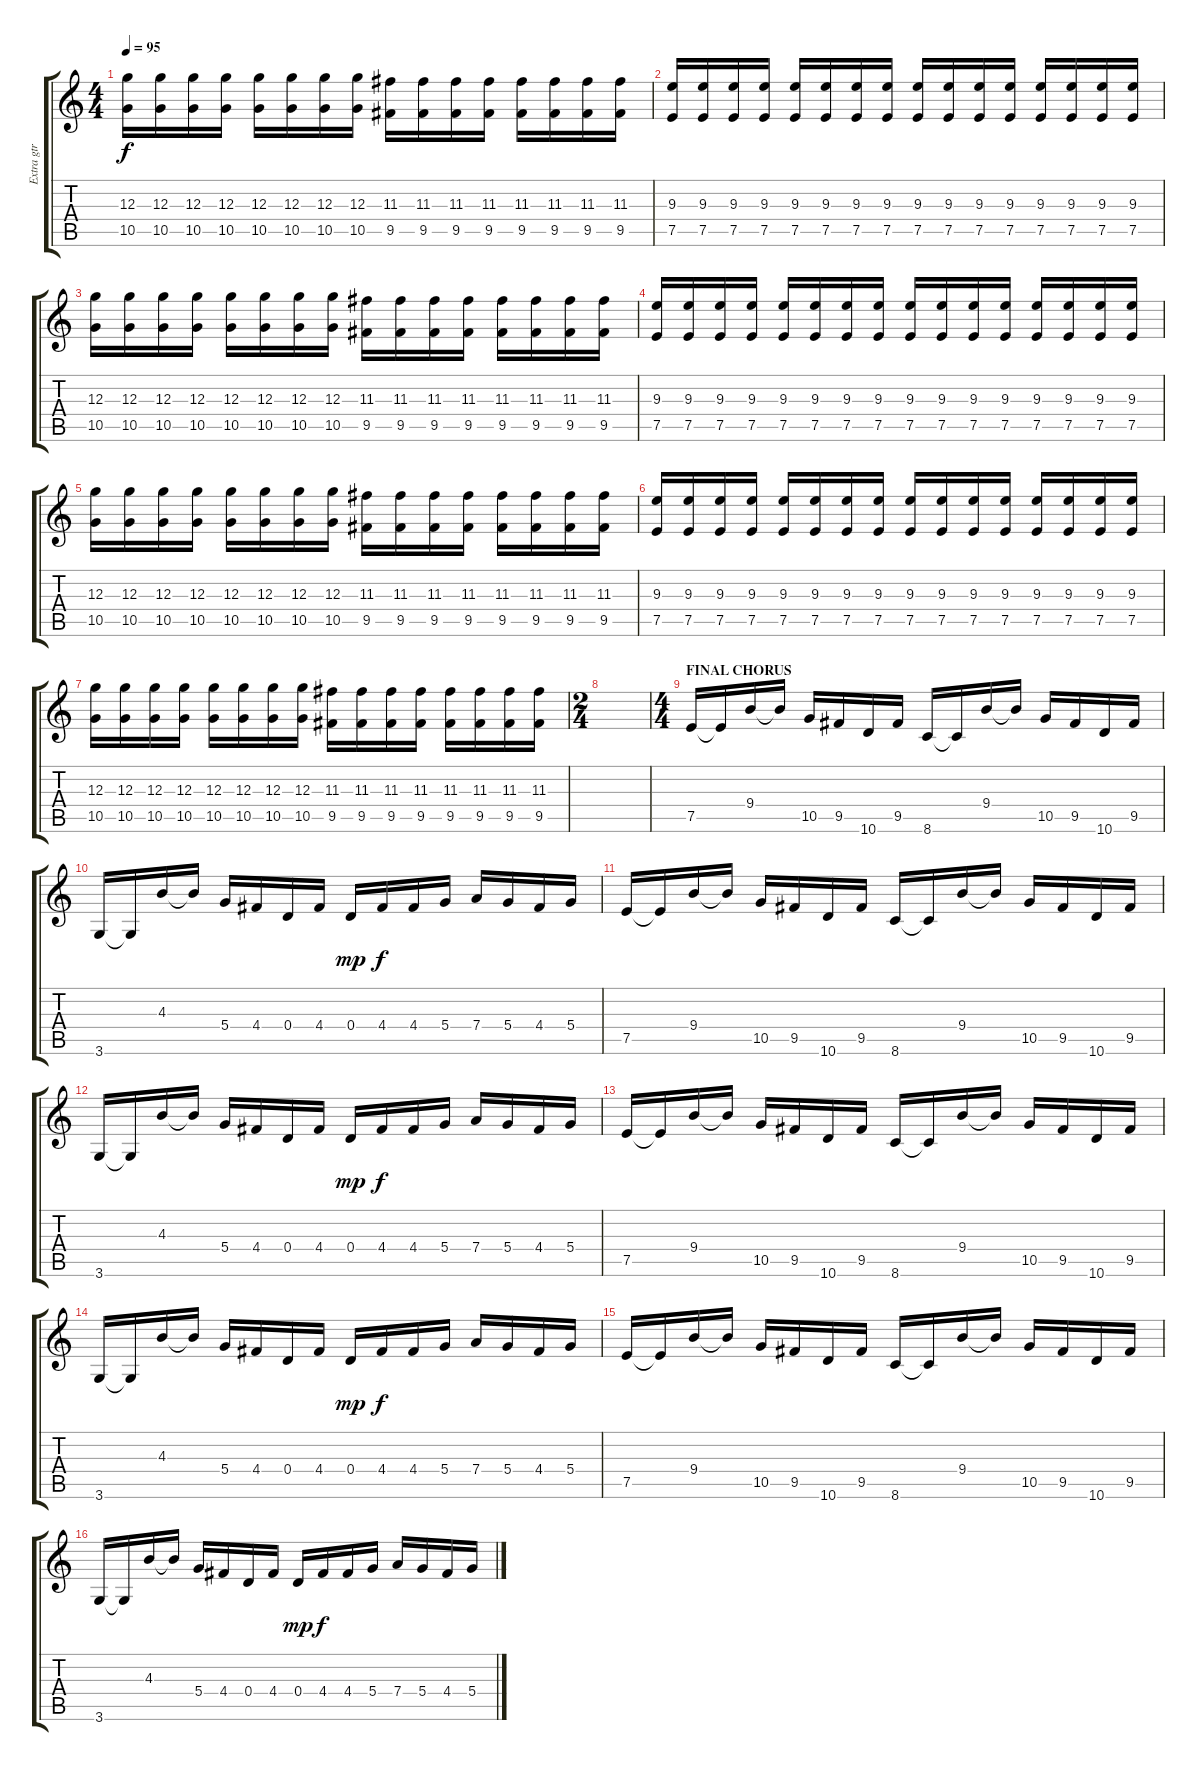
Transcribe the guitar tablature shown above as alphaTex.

\track ("Extra gtr" "Extra gtr") {instrument distortionguitar}
\staff {score tabs}
\tuning (E4 B3 G3 D3 A2 E2) {hide}
\ts (4 4)
\tempo 95
\clef g2
\ks c
(12.3 10.5).16{dy f} (12.3 10.5).16 (12.3 10.5).16 (12.3 10.5).16 (12.3 10.5).16 (12.3 10.5).16 (12.3 10.5).16 (12.3 10.5).16 (11.3 9.5).16 (11.3 9.5).16 (11.3 9.5).16 (11.3 9.5).16 (11.3 9.5).16 (11.3 9.5).16 (11.3 9.5).16 (11.3 9.5).16 |
(9.3 7.5).16 (9.3 7.5).16 (9.3 7.5).16 (9.3 7.5).16 (9.3 7.5).16 (9.3 7.5).16 (9.3 7.5).16 (9.3 7.5).16 (9.3 7.5).16 (9.3 7.5).16 (9.3 7.5).16 (9.3 7.5).16 (9.3 7.5).16 (9.3 7.5).16 (9.3 7.5).16 (9.3 7.5).16 |
(12.3 10.5).16 (12.3 10.5).16 (12.3 10.5).16 (12.3 10.5).16 (12.3 10.5).16 (12.3 10.5).16 (12.3 10.5).16 (12.3 10.5).16 (11.3 9.5).16 (11.3 9.5).16 (11.3 9.5).16 (11.3 9.5).16 (11.3 9.5).16 (11.3 9.5).16 (11.3 9.5).16 (11.3 9.5).16 |
(9.3 7.5).16 (9.3 7.5).16 (9.3 7.5).16 (9.3 7.5).16 (9.3 7.5).16 (9.3 7.5).16 (9.3 7.5).16 (9.3 7.5).16 (9.3 7.5).16 (9.3 7.5).16 (9.3 7.5).16 (9.3 7.5).16 (9.3 7.5).16 (9.3 7.5).16 (9.3 7.5).16 (9.3 7.5).16 |
(12.3 10.5).16 (12.3 10.5).16 (12.3 10.5).16 (12.3 10.5).16 (12.3 10.5).16 (12.3 10.5).16 (12.3 10.5).16 (12.3 10.5).16 (11.3 9.5).16 (11.3 9.5).16 (11.3 9.5).16 (11.3 9.5).16 (11.3 9.5).16 (11.3 9.5).16 (11.3 9.5).16 (11.3 9.5).16 |
(9.3 7.5).16 (9.3 7.5).16 (9.3 7.5).16 (9.3 7.5).16 (9.3 7.5).16 (9.3 7.5).16 (9.3 7.5).16 (9.3 7.5).16 (9.3 7.5).16 (9.3 7.5).16 (9.3 7.5).16 (9.3 7.5).16 (9.3 7.5).16 (9.3 7.5).16 (9.3 7.5).16 (9.3 7.5).16 |
(12.3 10.5).16 (12.3 10.5).16 (12.3 10.5).16 (12.3 10.5).16 (12.3 10.5).16 (12.3 10.5).16 (12.3 10.5).16 (12.3 10.5).16 (11.3 9.5).16 (11.3 9.5).16 (11.3 9.5).16 (11.3 9.5).16 (11.3 9.5).16 (11.3 9.5).16 (11.3 9.5).16 (11.3 9.5).16 |
\ts (2 4)
|
\ts (4 4)
\section ("" "FINAL CHORUS")
7.5.16{volume 12} 7.5{t}.16 9.4.16 9.4{t}.16 10.5.16 9.5.16 10.6.16 9.5.16 8.6.16 8.6{t}.16 9.4.16 9.4{t}.16 10.5.16 9.5.16 10.6.16 9.5.16 |
3.6.16 3.6{t}.16 4.3.16 4.3{t}.16 5.4.16 4.4.16 0.4.16 4.4.16 0.4.16{dy mp} 4.4.16{dy f} 4.4.16 5.4.16 7.4.16 5.4.16 4.4.16 5.4.16 |
7.5.16 7.5{t}.16 9.4.16 9.4{t}.16 10.5.16 9.5.16 10.6.16 9.5.16 8.6.16 8.6{t}.16 9.4.16 9.4{t}.16 10.5.16 9.5.16 10.6.16 9.5.16 |
3.6.16 3.6{t}.16 4.3.16 4.3{t}.16 5.4.16 4.4.16 0.4.16 4.4.16 0.4.16{dy mp} 4.4.16{dy f} 4.4.16 5.4.16 7.4.16 5.4.16 4.4.16 5.4.16 |
7.5.16 7.5{t}.16 9.4.16 9.4{t}.16 10.5.16 9.5.16 10.6.16 9.5.16 8.6.16 8.6{t}.16 9.4.16 9.4{t}.16 10.5.16 9.5.16 10.6.16 9.5.16 |
3.6.16 3.6{t}.16 4.3.16 4.3{t}.16 5.4.16 4.4.16 0.4.16 4.4.16 0.4.16{dy mp} 4.4.16{dy f} 4.4.16 5.4.16 7.4.16 5.4.16 4.4.16 5.4.16 |
7.5.16 7.5{t}.16 9.4.16 9.4{t}.16 10.5.16 9.5.16 10.6.16 9.5.16 8.6.16 8.6{t}.16 9.4.16 9.4{t}.16 10.5.16 9.5.16 10.6.16 9.5.16 |
3.6.16 3.6{t}.16 4.3.16 4.3{t}.16 5.4.16 4.4.16 0.4.16 4.4.16 0.4.16{dy mp} 4.4.16{dy f} 4.4.16 5.4.16 7.4.16 5.4.16 4.4.16 5.4.16
